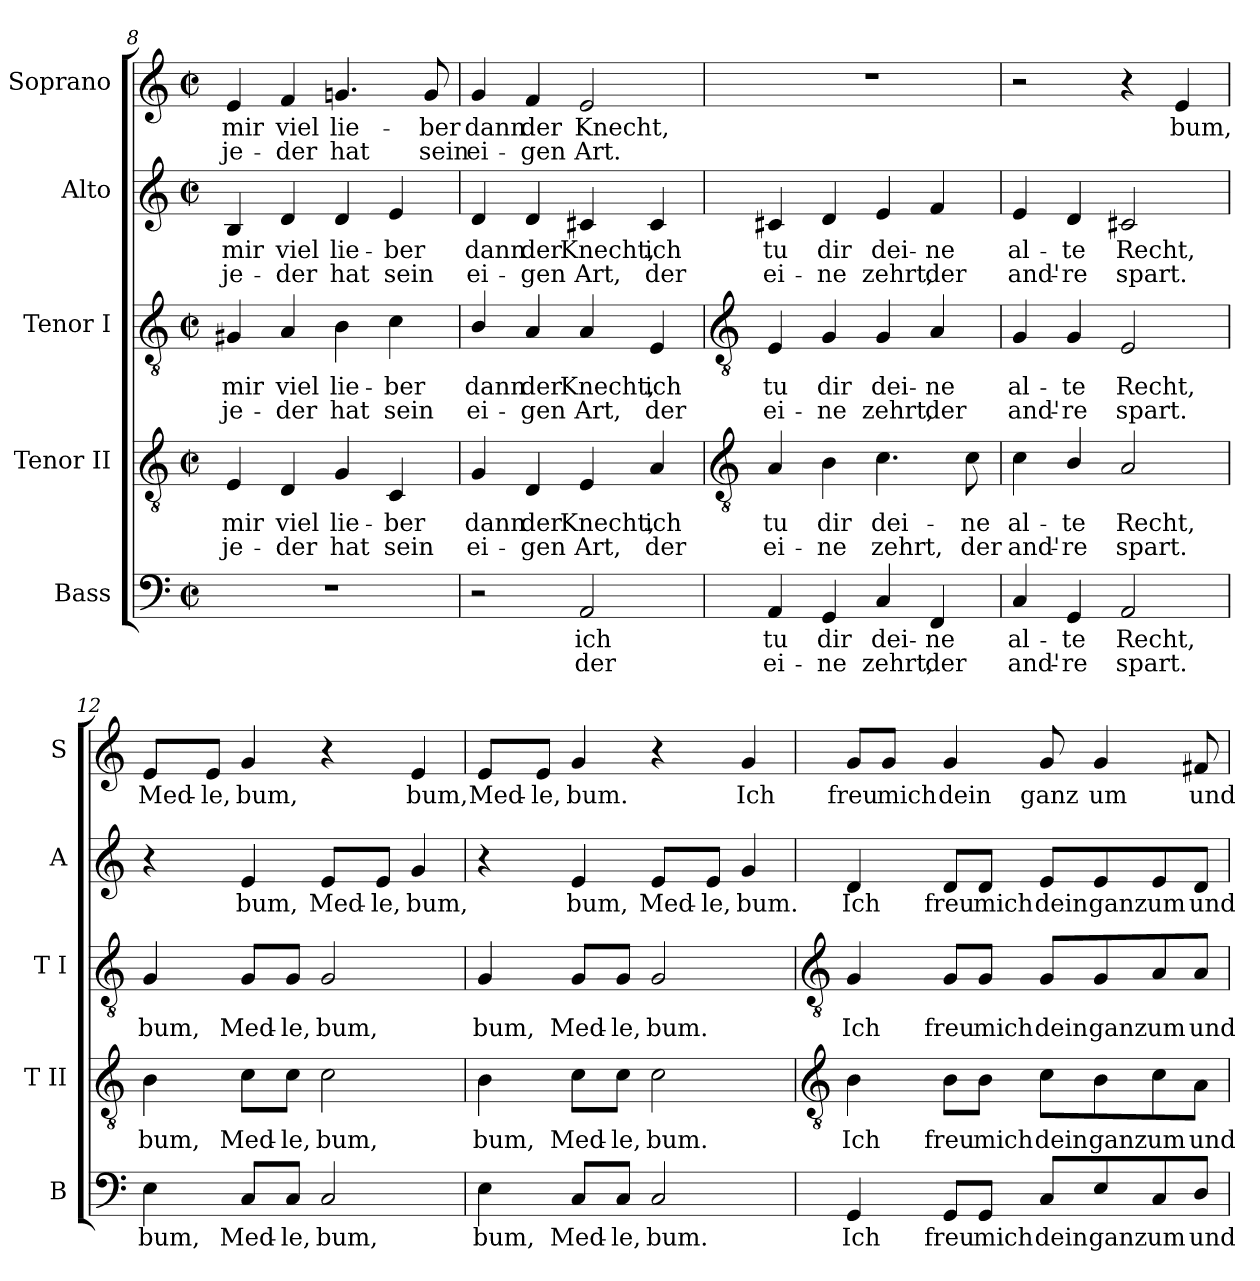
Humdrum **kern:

**kern	**text	**text	**kern	**text	**text	**kern	**text	**text	**kern	**text	**text	**kern	**text	**text
*part5	*part5	*part5	*part4	*part4	*part4	*part3	*part3	*part3	*part2	*part2	*part2	*part1	*part1	*part1
*staff5	*staff5	*staff5	*staff4	*staff4	*staff4	*staff3	*staff3	*staff3	*staff2	*staff2	*staff2	*staff1	*staff1	*staff1
*I"Bass	*	*	*I"Tenor II	*	*	*I"Tenor I	*	*	*I"Alto	*	*	*I"Soprano	*	*
*I'B	*	*	*I'T II	*	*	*I'T I	*	*	*I'A	*	*	*I'S	*	*
*clefF4	*	*	*clefGv2	*	*	*clefGv2	*	*	*clefG2	*	*	*clefG2	*	*
*k[]	*	*	*k[]	*	*	*k[]	*	*	*k[]	*	*	*k[]	*	*
*C:	*	*	*C:	*	*	*C:	*	*	*C:	*	*	*C:	*	*
*M2/2	*	*	*M2/2	*	*	*M2/2	*	*	*M2/2	*	*	*M2/2	*	*
*met(c|)	*	*	*met(c|)	*	*	*met(c|)	*	*	*met(c|)	*	*	*met(c|)	*	*
=8	=8	=8	=8	=8	=8	=8	=8	=8	=8	=8	=8	=8	=8	=8
!	!	!	!	!LO:LY:b	!LO:LY:b	!	!LO:LY:b	!LO:LY:b	!	!LO:LY:b	!LO:LY:b	!	!LO:LY:b	!LO:LY:b
1r	.	.	4E	mir	je-	4G#X	mir	je-	4B	mir	je-	4e	mir	je-
!	!	!	!	!LO:LY:b	!LO:LY:b	!	!LO:LY:b	!LO:LY:b	!	!LO:LY:b	!LO:LY:b	!	!LO:LY:b	!LO:LY:b
.	.	.	4D	-viel	der	4A	-viel	der	4d	-viel	der	4f	-viel	der
!	!	!	!	!LO:LY:b	!LO:LY:b	!	!LO:LY:b	!LO:LY:b	!	!LO:LY:b	!LO:LY:b	!	!LO:LY:b	!LO:LY:b
.	.	.	4G	lie-	-hat	4B	lie-	-hat	4d	lie-	-hat	4.gn	lie-	-hat
!	!	!	!	!LO:LY:b	!LO:LY:b	!	!LO:LY:b	!LO:LY:b	!	!LO:LY:b	!LO:LY:b	!	!	!
.	.	.	4C	ber	sein	4c	ber	sein	4e	ber	sein	.	.	.
!	!	!	!	!	!	!	!	!	!	!	!	!	!LO:LY:b	!LO:LY:b
.	.	.	.	.	.	.	.	.	.	.	.	8g	ber	sein
=9	=9	=9	=9	=9	=9	=9	=9	=9	=9	=9	=9	=9	=9	=9
!	!	!	!	!LO:LY:b	!LO:LY:b	!	!LO:LY:b	!LO:LY:b	!	!LO:LY:b	!LO:LY:b	!	!LO:LY:b	!LO:LY:b
2r	.	.	4G	dann	ei-	4B/	dann	ei-	4d	dann	ei-	4g	dann	ei-
!	!	!	!	!LO:LY:b	!LO:LY:b	!	!LO:LY:b	!LO:LY:b	!	!LO:LY:b	!LO:LY:b	!	!LO:LY:b	!LO:LY:b
.	.	.	4D	-der	gen	4A	-der	gen	4d	-der	gen	4f	-der	gen
!	!LO:LY:b	!LO:LY:b	!	!LO:LY:b	!LO:LY:b	!	!LO:LY:b	!LO:LY:b	!	!LO:LY:b	!LO:LY:b	!	!LO:LY:b	!LO:LY:b
2AA	ich	der	4E	Knecht,	Art,	4A	Knecht,	Art,	4c#X	Knecht,	Art,	2e	Knecht,	Art.
!	!	!	!	!LO:LY:b	!LO:LY:b	!	!LO:LY:b	!LO:LY:b	!	!LO:LY:b	!LO:LY:b	!	!	!
.	.	.	4A	ich	der	4E	ich	der	4c#	ich	der	.	.	.
!!LO:LB:g=z
=10	=10	=10	=10	=10	=10	=10	=10	=10	=10	=10	=10	=10	=10	=10
*	*	*	*clefGv2	*	*	*clefGv2	*	*	*	*	*	*	*	*
!	!LO:LY:b	!LO:LY:b	!	!LO:LY:b	!LO:LY:b	!	!LO:LY:b	!LO:LY:b	!	!LO:LY:b	!LO:LY:b	!	!	!
4AA	tu	ei-	4A	tu	ei-	4E	tu	ei-	4c#X	tu	ei-	1r	.	.
!	!LO:LY:b	!LO:LY:b	!	!LO:LY:b	!LO:LY:b	!	!LO:LY:b	!LO:LY:b	!	!LO:LY:b	!LO:LY:b	!	!	!
4GG	-dir	ne	4B	-dir	ne	4G	-dir	ne	4d	-dir	ne	.	.	.
!	!LO:LY:b	!LO:LY:b	!	!LO:LY:b	!LO:LY:b	!	!LO:LY:b	!LO:LY:b	!	!LO:LY:b	!LO:LY:b	!	!	!
4C	dei-	-zehrt,	4.c	dei-	-zehrt,	4G	dei-	-zehrt,	4e	dei-	-zehrt,	.	.	.
!	!LO:LY:b	!LO:LY:b	!	!	!	!	!LO:LY:b	!LO:LY:b	!	!LO:LY:b	!LO:LY:b	!	!	!
4FF	ne	der	.	.	.	4A	ne	der	4f	ne	der	.	.	.
!	!	!	!	!LO:LY:b	!LO:LY:b	!	!	!	!	!	!	!	!	!
.	.	.	8c	ne	der	.	.	.	.	.	.	.	.	.
=11	=11	=11	=11	=11	=11	=11	=11	=11	=11	=11	=11	=11	=11	=11
!	!LO:LY:b	!LO:LY:b	!	!LO:LY:b	!LO:LY:b	!	!LO:LY:b	!LO:LY:b	!	!LO:LY:b	!LO:LY:b	!	!	!
4C	al-	-and'-	4c	al-	-and'-	4G	al-	-and'-	4e	al-	-and'-	2r	.	.
!	!LO:LY:b	!LO:LY:b	!	!LO:LY:b	!LO:LY:b	!	!LO:LY:b	!LO:LY:b	!	!LO:LY:b	!LO:LY:b	!	!	!
4GG	-te	re	4B/	-te	re	4G	-te	re	4d	-te	re	.	.	.
!	!LO:LY:b	!LO:LY:b	!	!LO:LY:b	!LO:LY:b	!	!LO:LY:b	!LO:LY:b	!	!LO:LY:b	!LO:LY:b	!	!	!
2AA	Recht,	spart.	2A	Recht,	spart.	2E	Recht,	spart.	2c#X	Recht,	spart.	4r	.	.
!	!	!	!	!	!	!	!	!	!	!	!	!	!LO:LY:b	!
.	.	.	.	.	.	.	.	.	.	.	.	4e	bum,	.
=12	=12	=12	=12	=12	=12	=12	=12	=12	=12	=12	=12	=12	=12	=12
!	!LO:LY:b	!	!	!LO:LY:b	!	!	!LO:LY:b	!	!	!	!	!	!LO:LY:b	!
4E	bum,	.	4B	bum,	.	4G	bum,	.	4r	.	.	8e/L	Med-	.
!	!	!	!	!	!	!	!	!	!	!	!	!	!LO:LY:b	!
.	.	.	.	.	.	.	.	.	.	.	.	8e/J	-le,	.
!	!LO:LY:b	!	!	!LO:LY:b	!	!	!LO:LY:b	!	!	!LO:LY:b	!	!	!LO:LY:b	!
8C/L	Med-	.	8c\L	Med-	.	8G/L	Med-	.	4e	bum,	.	4g	bum,	.
!	!LO:LY:b	!	!	!LO:LY:b	!	!	!LO:LY:b	!	!	!	!	!	!	!
8C/J	-le,	.	8c\J	-le,	.	8G/J	-le,	.	.	.	.	.	.	.
!	!LO:LY:b	!	!	!LO:LY:b	!	!	!LO:LY:b	!	!	!LO:LY:b	!	!	!	!
2C	bum,	.	2c	bum,	.	2G	bum,	.	8e/L	Med-	.	4r	.	.
!	!	!	!	!	!	!	!	!	!	!LO:LY:b	!	!	!	!
.	.	.	.	.	.	.	.	.	8e/J	-le,	.	.	.	.
!	!	!	!	!	!	!	!	!	!	!LO:LY:b	!	!	!LO:LY:b	!
.	.	.	.	.	.	.	.	.	4g	bum,	.	4e	bum,	.
=13	=13	=13	=13	=13	=13	=13	=13	=13	=13	=13	=13	=13	=13	=13
!	!LO:LY:b	!	!	!LO:LY:b	!	!	!LO:LY:b	!	!	!	!	!	!LO:LY:b	!
4E	bum,	.	4B	bum,	.	4G	bum,	.	4r	.	.	8e/L	Med-	.
!	!	!	!	!	!	!	!	!	!	!	!	!	!LO:LY:b	!
.	.	.	.	.	.	.	.	.	.	.	.	8e/J	-le,	.
!	!LO:LY:b	!	!	!LO:LY:b	!	!	!LO:LY:b	!	!	!LO:LY:b	!	!	!LO:LY:b	!
8C/L	Med-	.	8c\L	Med-	.	8G/L	Med-	.	4e	bum,	.	4g	bum.	.
!	!LO:LY:b	!	!	!LO:LY:b	!	!	!LO:LY:b	!	!	!	!	!	!	!
8C/J	-le,	.	8c\J	-le,	.	8G/J	-le,	.	.	.	.	.	.	.
!	!LO:LY:b	!	!	!LO:LY:b	!	!	!LO:LY:b	!	!	!LO:LY:b	!	!	!	!
2C	bum.	.	2c	bum.	.	2G	bum.	.	8e/L	Med-	.	4r	.	.
!	!	!	!	!	!	!	!	!	!	!LO:LY:b	!	!	!	!
.	.	.	.	.	.	.	.	.	8e/J	-le,	.	.	.	.
!	!	!	!	!	!	!	!	!	!	!LO:LY:b	!	!	!LO:LY:b	!
.	.	.	.	.	.	.	.	.	4g	bum.	.	4g	Ich	.
!!LO:LB:g=z
=14	=14	=14	=14	=14	=14	=14	=14	=14	=14	=14	=14	=14	=14	=14
*	*	*	*clefGv2	*	*	*clefGv2	*	*	*	*	*	*	*	*
!	!LO:LY:b	!	!	!LO:LY:b	!	!	!LO:LY:b	!	!	!LO:LY:b	!	!	!LO:LY:b	!
4GG	Ich	.	4B	Ich	.	4G	Ich	.	4d	Ich	.	8g/L	freu	.
!	!	!	!	!	!	!	!	!	!	!	!	!	!LO:LY:b	!
.	.	.	.	.	.	.	.	.	.	.	.	8g/J	mich	.
!	!LO:LY:b	!	!	!LO:LY:b	!	!	!LO:LY:b	!	!	!LO:LY:b	!	!	!LO:LY:b	!
8GG/L	freu	.	8B\L	freu	.	8G/L	freu	.	8d/L	freu	.	4g	dein	.
!	!LO:LY:b	!	!	!LO:LY:b	!	!	!LO:LY:b	!	!	!LO:LY:b	!	!	!	!
8GG/J	mich	.	8B\J	mich	.	8G/J	mich	.	8d/J	mich	.	.	.	.
!	!LO:LY:b	!	!	!LO:LY:b	!	!	!LO:LY:b	!	!	!LO:LY:b	!	!	!LO:LY:b	!
8C/L	dein	.	8c\L	dein	.	8G/L	dein	.	8e/L	dein	.	8g	ganz	.
!	!LO:LY:b	!	!	!LO:LY:b	!	!	!LO:LY:b	!	!	!LO:LY:b	!	!	!LO:LY:b	!
8E/	ganz	.	8B\	ganz	.	8G/	ganz	.	8e/	ganz	.	4g	um	.
!	!LO:LY:b	!	!	!LO:LY:b	!	!	!LO:LY:b	!	!	!LO:LY:b	!	!	!	!
8C/	um	.	8c\	um	.	8A/	um	.	8e/	um	.	.	.	.
!	!LO:LY:b	!	!	!LO:LY:b	!	!	!LO:LY:b	!	!	!LO:LY:b	!	!	!LO:LY:b	!
8D/J	und	.	8A\J	und	.	8A/J	und	.	8d/J	und	.	8f#X	und	.
=	=	=	=	=	=	=	=	=	=	=	=	=	=	=
*-	*-	*-	*-	*-	*-	*-	*-	*-	*-	*-	*-	*-	*-	*-
